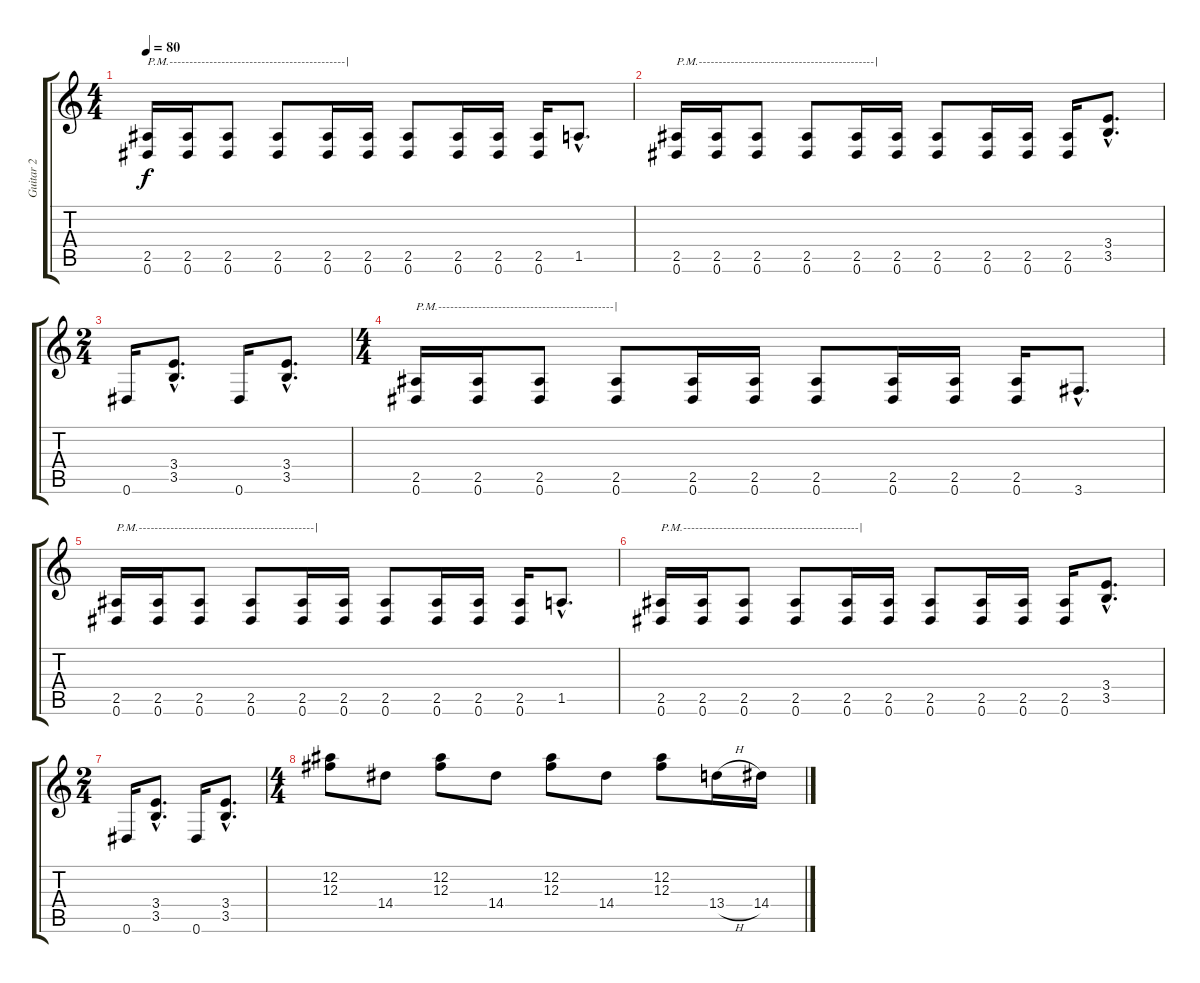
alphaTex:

\track ("Guitar 2" "Guitar 2") {instrument distortionguitar}
\staff {score tabs}
\tuning (Eb4 Bb3 Gb3 Db3 Ab2 Eb2) {hide}
\ts (4 4)
\tempo 80
\clef g2
\ks c
(2.5 0.6).16{txt "P.M.--------------------------------------------|" dy f instrument electricguitarmuted} (2.5 0.6).16 (2.5 0.6).8 (2.5 0.6).8 (2.5 0.6).16 (2.5 0.6).16 (2.5 0.6).8 (2.5 0.6).16 (2.5 0.6).16 (2.5 0.6).16 1.5{hac}.8{d instrument distortionguitar} |
(2.5 0.6).16{txt "P.M.--------------------------------------------|" instrument electricguitarmuted} (2.5 0.6).16 (2.5 0.6).8 (2.5 0.6).8 (2.5 0.6).16 (2.5 0.6).16 (2.5 0.6).8 (2.5 0.6).16 (2.5 0.6).16 (2.5 0.6).16 (3.4{hac} 3.5{hac}).8{d instrument distortionguitar} |
\ts (2 4)
0.6.16{instrument electricguitarmuted} (3.4{hac} 3.5{hac}).8{d instrument distortionguitar} 0.6.16{instrument electricguitarmuted} (3.4{hac} 3.5{hac}).8{d instrument distortionguitar} |
\ts (4 4)
(2.5 0.6).16{txt "P.M.--------------------------------------------|" instrument electricguitarmuted} (2.5 0.6).16 (2.5 0.6).8 (2.5 0.6).8 (2.5 0.6).16 (2.5 0.6).16 (2.5 0.6).8 (2.5 0.6).16 (2.5 0.6).16 (2.5 0.6).16 3.6{hac}.8{d instrument distortionguitar} |
(2.5 0.6).16{txt "P.M.--------------------------------------------|" instrument electricguitarmuted} (2.5 0.6).16 (2.5 0.6).8 (2.5 0.6).8 (2.5 0.6).16 (2.5 0.6).16 (2.5 0.6).8 (2.5 0.6).16 (2.5 0.6).16 (2.5 0.6).16 1.5{hac}.8{d instrument distortionguitar} |
(2.5 0.6).16{txt "P.M.--------------------------------------------|" instrument electricguitarmuted} (2.5 0.6).16 (2.5 0.6).8 (2.5 0.6).8 (2.5 0.6).16 (2.5 0.6).16 (2.5 0.6).8 (2.5 0.6).16 (2.5 0.6).16 (2.5 0.6).16 (3.4{hac} 3.5{hac}).8{d instrument distortionguitar} |
\ts (2 4)
0.6.16{instrument electricguitarmuted} (3.4{hac} 3.5{hac}).8{d instrument distortionguitar} 0.6.16{instrument electricguitarmuted} (3.4{hac} 3.5{hac}).8{d instrument distortionguitar} |
\ts (4 4)
(12.2 12.3).8 14.4.8 (12.2 12.3).8 14.4.8 (12.2 12.3).8 14.4.8 (12.2 12.3).8 13.4{h}.16 14.4.16
